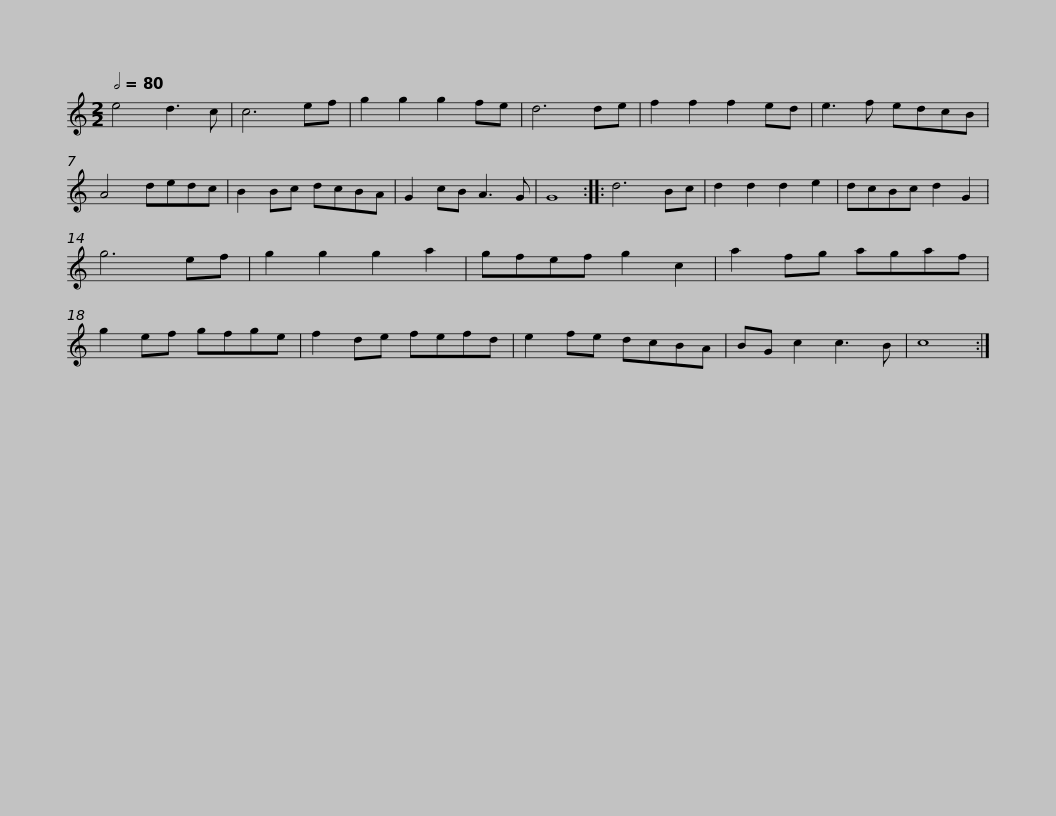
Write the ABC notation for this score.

X:1
L:1/8
Q:1/2=80
M:2/2
I:linebreak $
K:C
V:1 treble
V:1
 e4 d3 c | c6 ef | g2 g2 g2 fe | d6 de | f2 f2 f2 ed | %5
 e3 f edcB | A4 dedc | B2 Bc dcBA |$ G2 cB A3 G | G8 :: %10
 d6 Bc | d2 d2 d2 e2 | dcBc d2 G2 | g6 ef | g2 g2 g2 a2 | %15
 gfef g2 c2 | a2 fg agaf |$ g2 ef gfge | f2 de fefd | e2 fe dcBA | %20
 BG c2 c3 B | c8 :| %22
